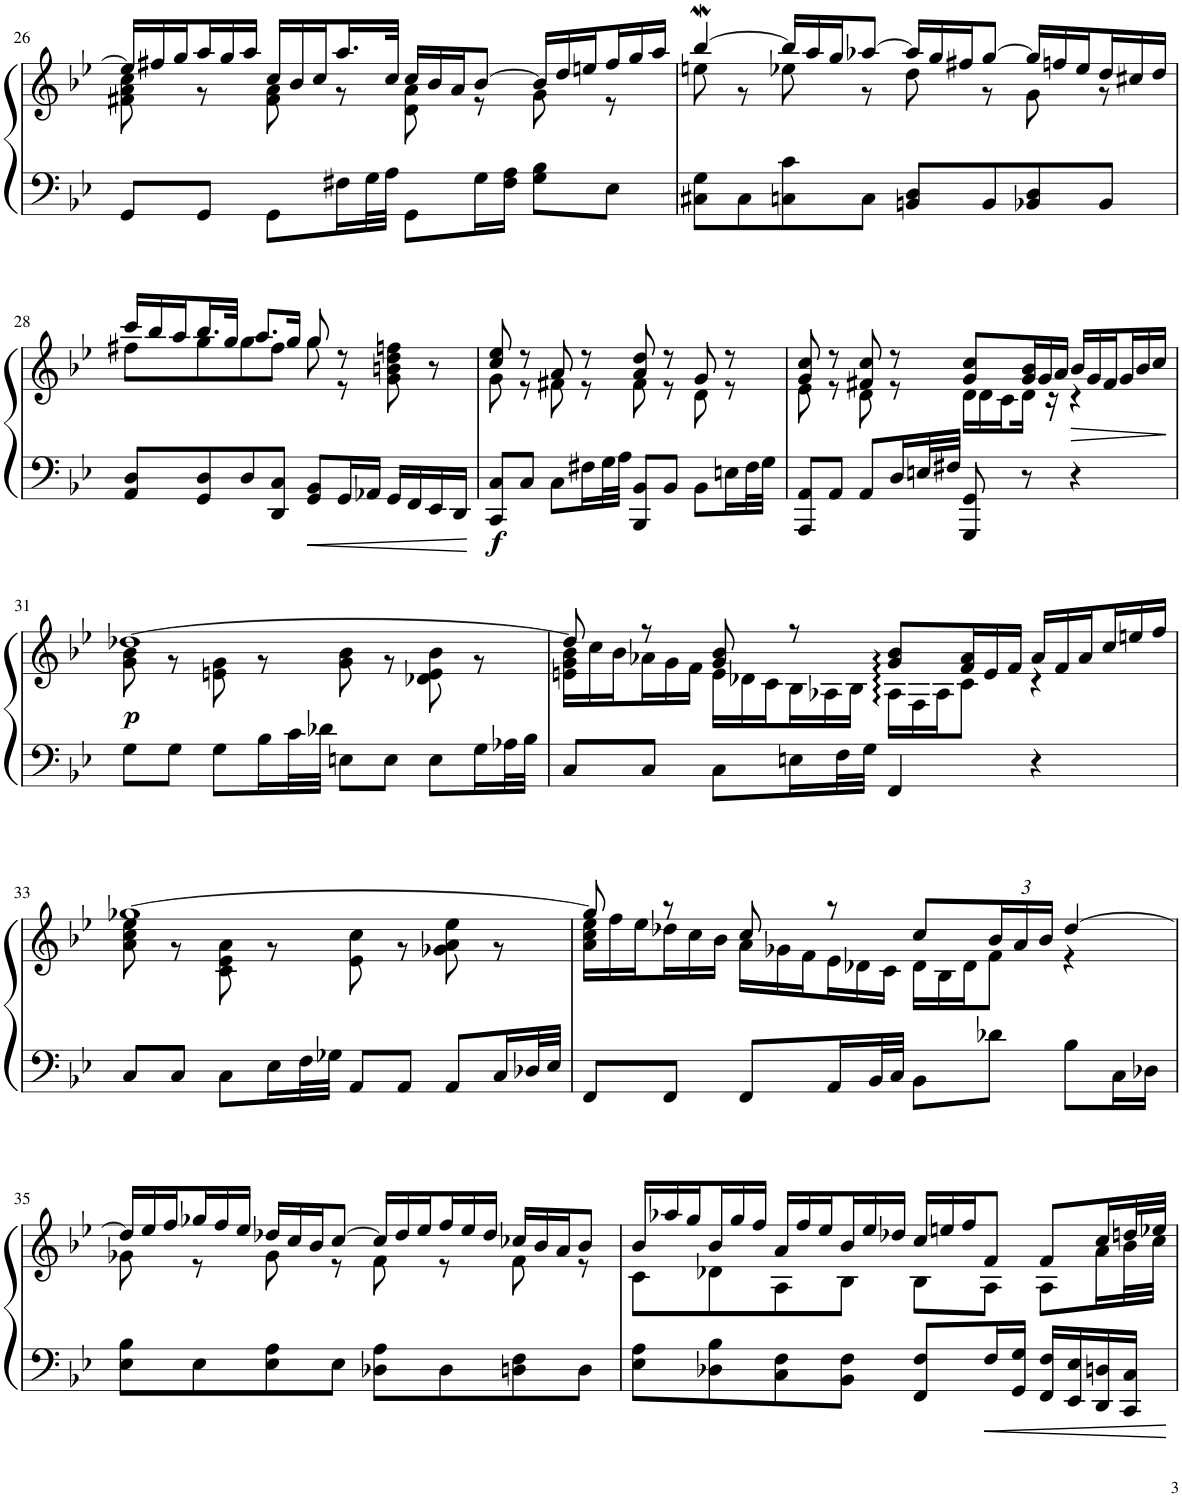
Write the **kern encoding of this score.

**kern	**kern	**dynam
*part1	*part1	*part1
*staff2	*staff1	*staff1/2
*I"Piano	*	*
*I'Pno.	*	*
!!LO:PB:g=z
*clefF4	*clefG2	*
*k[b-e-]	*k[b-e-]	*
*M4/4	*M4/4	*
*met(c)	*met(c)	*
=26	=26	=26
*	*^	*
8GG/L	24ee-/LL]	8f#X\ 8a\ 8cc\	.
.	24ff#X/	.	.
.	24gg/	.	.
*	*Xbrackettup	*	*
8GG/J	24aa/	8r	.
.	24gg/	.	.
.	24aa/JJ	.	.
8GG\L	24cc/LL	8f#\ 8a\	.
.	24b-/	.	.
.	24cc/	.	.
16F#X\L	16.aa/	8r	.
32G\L	.	.	.
32A\JJJ	32cc/JJk	.	.
8GG\L	24cc/LL	8d\ 8a\	.
.	24b-/	.	.
.	24a/J	.	.
16G\L	[8b-/J	8r	.
16F#\ 16A\JJ	.	.	.
8G\ 8B-\L	24b-/LL]	8g\	.
.	24dd/	.	.
.	24een/	.	.
8E-\J	24ff#/	8r	.
.	24gg/	.	.
.	24aa/JJ	.	.
=27	=27	=27	=27
8C#X\ 8G\L	[4bb-w/	8een\	.
8C#\	.	8r	.
8Cn\ 8c\	24bb-/LL]	8ee-X\	.
.	24aa/	.	.
.	24gg/J	.	.
8C\J	[8aa-X/J	8r	.
8BBn/ 8D/L	24aa-/LL]	8dd\	.
.	24gg/	.	.
.	24ff#X/J	.	.
8BB/	[8gg/J	8r	.
8BB-X/ 8D/	24gg/LL]	8g\	.
.	24ffn/	.	.
.	24ee-/	.	.
8BB-/J	24dd/	8r	.
.	24cc#X/	.	.
.	24dd/JJ	.	.
!!LO:LB:g=z	!!
=28	=28	=28	=28
8AA/ 8D/L	24ccc/LL	8ff#X\L	.
.	24bb-/	.	.
.	24aa/	.	.
8GG/ 8D/	16.bb-/	8gg\	.
.	32gg/JJk	.	.
8D/	8.aa/L	8gg\	.
8DD/ 8C/J	.	8ff#\J	.
.	16gg/Jk	.	.
8GG/ 8BB-/L	8gg/	8gg\	.
16GG/L	8r	8r	.
16AA-X/JJ	.	.	.
16GG/LL	8g\ 8bn\ 8dd\ 8ffn\	4ryy	.
16FF/	.	.	.
16EE-/	8r	.	.
16DD/JJ	.	.	.
=29	=29	=29	=29
!	!	!	!LO:DY:b=2
8CC/ 8C/L	8cc/ 8ee-/	8g\	f
8C/J	8r	8r	.
8C\L	8a/	8f#X\	.
16F#X\L	8r	8r	.
32G\L	.	.	.
32A\JJJ	.	.	.
8BBB-/ 8BB-/L	8a/ 8dd/	8f#\	.
8BB-/J	8r	8r	.
8BB-\L	8g/	8d\	.
16En\L	8r	8r	.
32F#\L	.	.	.
32G\JJJ	.	.	.
=30	=30	=30	=30
8AAA/ 8AA/L	8g/ 8cc/	8e-\	.
8AA/J	8r	8r	.
8AA/L	8f#X/ 8cc/	8d\	.
16D/L	8r	8r	.
32En/L	.	.	.
32F#X/JJJ	.	.	.
8GGG/ 8GG/	8g/ 8cc/L	24d\LL	.
.	.	24d\	.
.	.	24c\	.
8r	24g/ 24b-/L	16d\JJ	.
.	24g/	.	.
.	.	16r	.
.	24a/JJ	.	.
!	!	!	!LO:HP:b
4r	24b-/LL	4r	>
.	24g/	.	.
.	24f#/	.	.
.	24g/	.	.
.	24b-/	.	.
.	24cc/JJ	.	.
*	*v	*v	*
.	.	]
!!LO:LB:g=z
=31	=31	=31
*	*^	*
!	!	!	!LO:DY:b
8G\L	[1dd-X	8g\ 8b-\	p
8G\J	.	8r	.
8G\L	.	8en\ 8g\	.
16B-\L	.	8r	.
32c\L	.	.	.
32d-X\JJJ	.	.	.
8En\L	.	8g\ 8b-\	.
8E\J	.	8r	.
8E\L	.	8d-X\ 8e\ 8b-\	.
16G\L	.	8r	.
32A-X\L	.	.	.
32B-\JJJ	.	.	.
=32	=32	=32	=32
8C/L	8dd-/]	24en\ 24g\ 24b-\LL	.
.	.	24cc\	.
.	.	24b-\	.
8C/J	8r	24a-X\	.
.	.	24g\	.
.	.	24f\JJ	.
8C\L	8g/ 8b-/	24e\LL	.
.	.	24d-X\	.
.	.	24c\	.
16En\L	8r	24B-\	.
.	.	24A-X\	.
32F\L	.	.	.
.	.	24B-\JJ	.
32G\JJJ	.	.	.
4FF/	8g/: 8b-/:L	24A-\LL	.
.	.	24F\	.
.	.	24A-\J	.
.	24f/ 24a-/L	8c\J	.
.	24e/	.	.
.	24f/JJ	.	.
4r	24a-/LL	4r	.
.	24f/	.	.
.	24a-/	.	.
.	24cc/	.	.
.	24een/	.	.
.	24ff/JJ	.	.
!!LO:LB:g=z	!!
=33	=33	=33	=33
8C/L	[1gg-X	8a\ 8cc\ 8ee-\	.
8C/J	.	8r	.
8C\L	.	8c\ 8e-\ 8a\	.
16E-\L	.	8r	.
32F\L	.	.	.
32G-X\JJJ	.	.	.
8AA/L	.	8e-\ 8cc\	.
8AA/J	.	8r	.
8AA/L	.	8g-X\ 8a\ 8ee-\	.
16C/L	.	8r	.
32D-X/L	.	.	.
32E-/JJJ	.	.	.
=34	=34	=34	=34
8FF/L	8gg-/]	24a\ 24cc\ 24ee-\LL	.
.	.	24ff\	.
.	.	24ee-\	.
8FF/J	8r	24dd-X\	.
.	.	24cc\	.
.	.	24b-\JJ	.
8FF/L	8cc/	24a\LL	.
.	.	24g-X\	.
.	.	24f\	.
16AA/L	8r	24e-\	.
.	.	24d-X\	.
32BB-/L	.	.	.
.	.	24c\JJ	.
32C/JJJ	.	.	.
8BB-\L	8cc/L	24d-\LL	.
.	.	24B-\	.
.	.	24d-\J	.
8d-X\J	24b-/L	8f\J	.
.	24a/	.	.
.	24b-/JJ	.	.
8B-\L	[4dd-/	4r	.
16C\L	.	.	.
16D-X\JJ	.	.	.
!!LO:LB:g=z	!!
=35	=35	=35	=35
8E-\ 8B-\L	24dd-/LL]	8g-X\	.
.	24ee-/	.	.
.	24ff/	.	.
8E-\	24gg-X/	8r	.
.	24ff/	.	.
.	24ee-/JJ	.	.
8E-\ 8A\	24dd-X/LL	8g-\	.
.	24cc/	.	.
.	24b-/J	.	.
8E-\J	[8cc/J	8r	.
8D-X\ 8A\L	24cc/LL]	8f\	.
.	24dd-/	.	.
.	24ee-/	.	.
8D-\	24ff/	8r	.
.	24ee-/	.	.
.	24dd-/JJ	.	.
8Dn\ 8F\	24cc-X/LL	8f\	.
.	24b-/	.	.
.	24a/J	.	.
8D\J	8b-/J	8r	.
=36	=36	=36	=36
8E-\ 8A\L	24b-/LL	8c\L	.
.	24aa-X/	.	.
.	24gg/	.	.
8D-X\ 8B-\	24b-/	8d-X\	.
.	24gg/	.	.
.	24ff/JJ	.	.
8C\ 8F\	24a/LL	8A\	.
.	24ff/	.	.
.	24ee-/	.	.
8BB-\ 8F\J	24b-/	8B-\J	.
.	24ee-/	.	.
.	24dd-X/JJ	.	.
8FF/ 8F/L	24cc/LL	8B-\L	.
.	24een/	.	.
.	24ff/J	.	.
16F/L	8f/J	8A\J	.
16GG/ 16G/JJ	.	.	.
16FF/ 16F/LL	8f/L	8A\L	.
16EE-/ 16E-/	.	.	.
16DD/ 16Dn/	16cc/L	16a\L	.
16CC/ 16C/JJ	32ddn/L	32b-\L	.
.	32ee-X/JJJ	32cc\JJJ	.
*	*v	*v	*
=	=	=
*-	*-	*-
